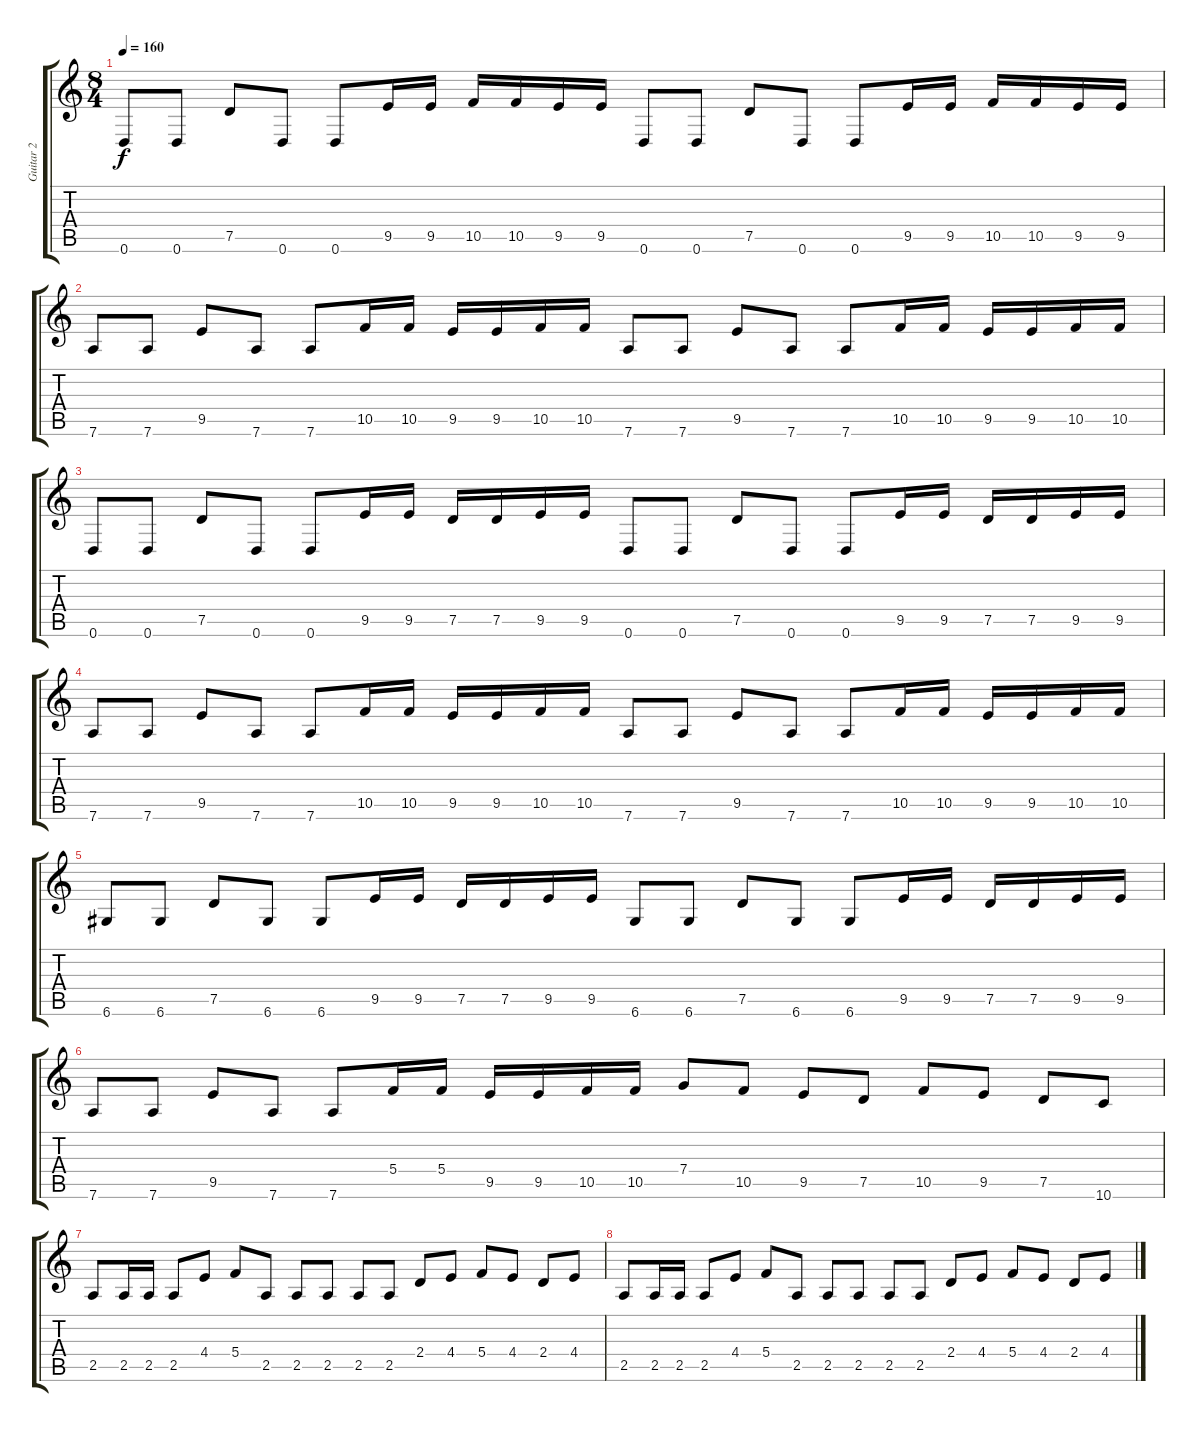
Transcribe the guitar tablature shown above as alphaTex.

\track ("Guitar 2" "Guitar 2") {instrument distortionguitar}
\staff {score tabs}
\tuning (D4 A3 F3 C3 G2 D2) {hide}
\ts (8 4)
\tempo 160
\clef g2
\ks c
0.6.8{dy f} 0.6.8 7.5.8 0.6.8 0.6.8 9.5.16 9.5.16 10.5.16 10.5.16 9.5.16 9.5.16 0.6.8 0.6.8 7.5.8 0.6.8 0.6.8 9.5.16 9.5.16 10.5.16 10.5.16 9.5.16 9.5.16 |
7.6.8 7.6.8 9.5.8 7.6.8 7.6.8 10.5.16 10.5.16 9.5.16 9.5.16 10.5.16 10.5.16 7.6.8 7.6.8 9.5.8 7.6.8 7.6.8 10.5.16 10.5.16 9.5.16 9.5.16 10.5.16 10.5.16 |
0.6.8 0.6.8 7.5.8 0.6.8 0.6.8 9.5.16 9.5.16 7.5.16 7.5.16 9.5.16 9.5.16 0.6.8 0.6.8 7.5.8 0.6.8 0.6.8 9.5.16 9.5.16 7.5.16 7.5.16 9.5.16 9.5.16 |
7.6.8 7.6.8 9.5.8 7.6.8 7.6.8 10.5.16 10.5.16 9.5.16 9.5.16 10.5.16 10.5.16 7.6.8 7.6.8 9.5.8 7.6.8 7.6.8 10.5.16 10.5.16 9.5.16 9.5.16 10.5.16 10.5.16 |
6.6.8 6.6.8 7.5.8 6.6.8 6.6.8 9.5.16 9.5.16 7.5.16 7.5.16 9.5.16 9.5.16 6.6.8 6.6.8 7.5.8 6.6.8 6.6.8 9.5.16 9.5.16 7.5.16 7.5.16 9.5.16 9.5.16 |
7.6.8 7.6.8 9.5.8 7.6.8 7.6.8 5.4.16 5.4.16 9.5.16 9.5.16 10.5.16 10.5.16 7.4.8 10.5.8 9.5.8 7.5.8 10.5.8 9.5.8 7.5.8 10.6.8 |
2.5.8 2.5.16 2.5.16 2.5.8 4.4.8 5.4.8 2.5.8 2.5.8 2.5.8 2.5.8 2.5.8 2.4.8 4.4.8 5.4.8 4.4.8 2.4.8 4.4.8 |
2.5.8 2.5.16 2.5.16 2.5.8 4.4.8 5.4.8 2.5.8 2.5.8 2.5.8 2.5.8 2.5.8 2.4.8 4.4.8 5.4.8 4.4.8 2.4.8 4.4.8
